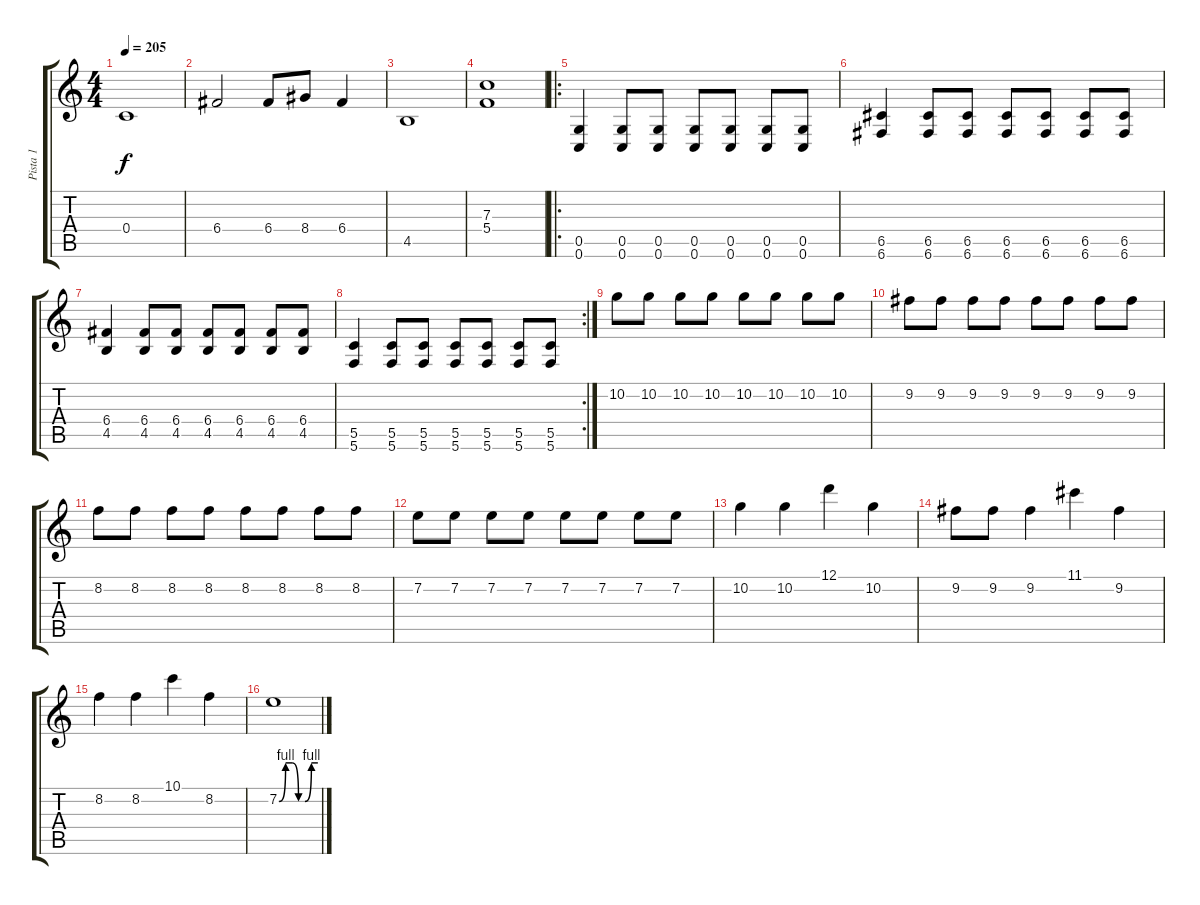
\track ("Pista 1" "Pista 1") {instrument distortionguitar}
\staff {score tabs}
\tuning (D4 A3 F3 C3 G2 C2) {hide}
\ts (4 4)
\tempo 205
\clef g2
\ks c
0.4.1{dy f} |
6.4.2 6.4.8 8.4.8 6.4.4 |
4.5.1 |
(7.3 5.4).1{volume 0} |
\ro
(0.5 0.6).4{volume 13} (0.5 0.6).8 (0.5 0.6).8 (0.5 0.6).8 (0.5 0.6).8 (0.5 0.6).8 (0.5 0.6).8 |
(6.5 6.6).4 (6.5 6.6).8 (6.5 6.6).8 (6.5 6.6).8 (6.5 6.6).8 (6.5 6.6).8 (6.5 6.6).8 |
(6.4 4.5).4 (6.4 4.5).8 (6.4 4.5).8 (6.4 4.5).8 (6.4 4.5).8 (6.4 4.5).8 (6.4 4.5).8 |
\rc 2
(5.5 5.6).4 (5.5 5.6).8 (5.5 5.6).8 (5.5 5.6).8 (5.5 5.6).8 (5.5 5.6).8 (5.5 5.6).8 |
10.2.8 10.2.8 10.2.8 10.2.8 10.2.8 10.2.8 10.2.8 10.2.8 |
9.2.8 9.2.8 9.2.8 9.2.8 9.2.8 9.2.8 9.2.8 9.2.8 |
8.2.8 8.2.8 8.2.8 8.2.8 8.2.8 8.2.8 8.2.8 8.2.8 |
7.2.8 7.2.8 7.2.8 7.2.8 7.2.8 7.2.8 7.2.8 7.2.8 |
10.2.4 10.2.4 12.1.4 10.2.4 |
9.2.8 9.2.8 9.2.4 11.1.4 9.2.4 |
8.2.4 8.2.4 10.1.4 8.2.4 |
7.2{be (custom 0 0 10 4 20 4 30 0 40 0 50 4 60 4)}.1
